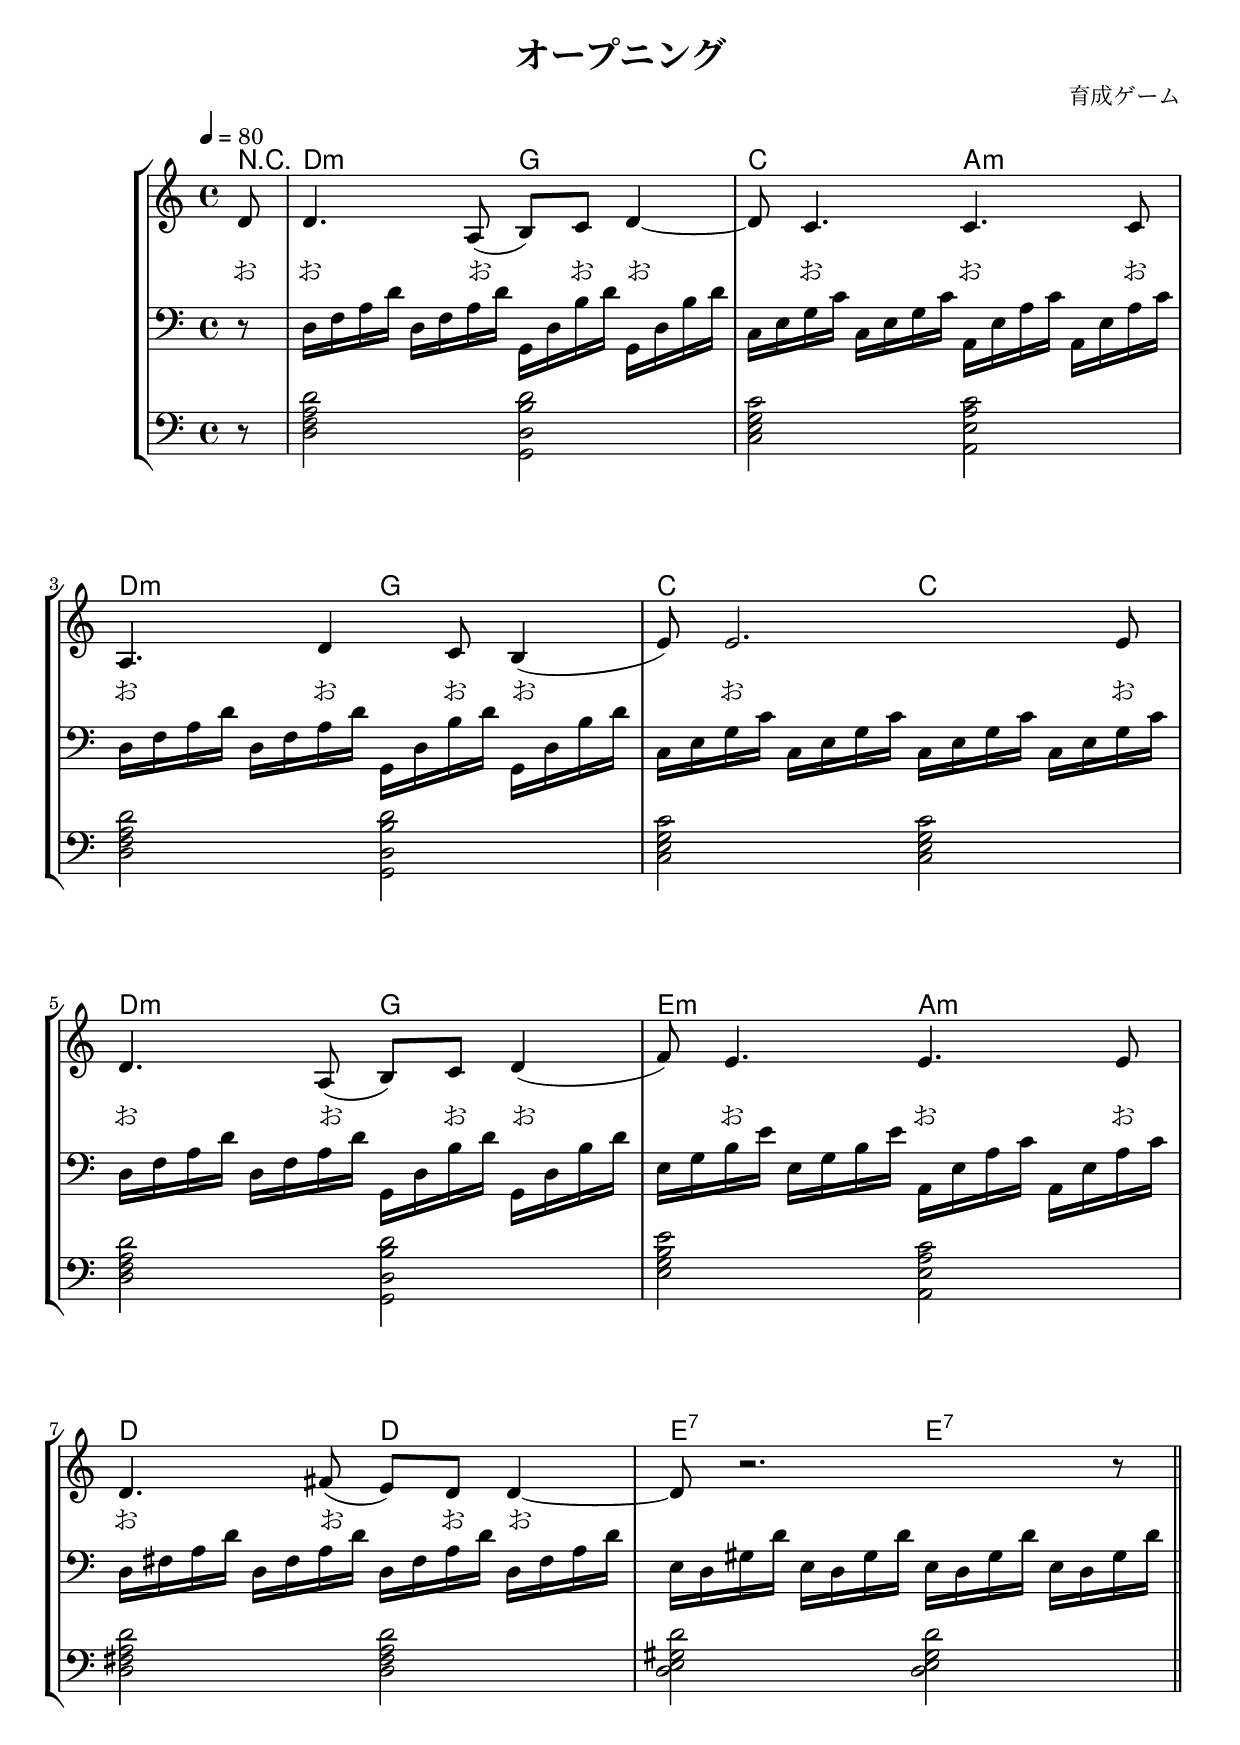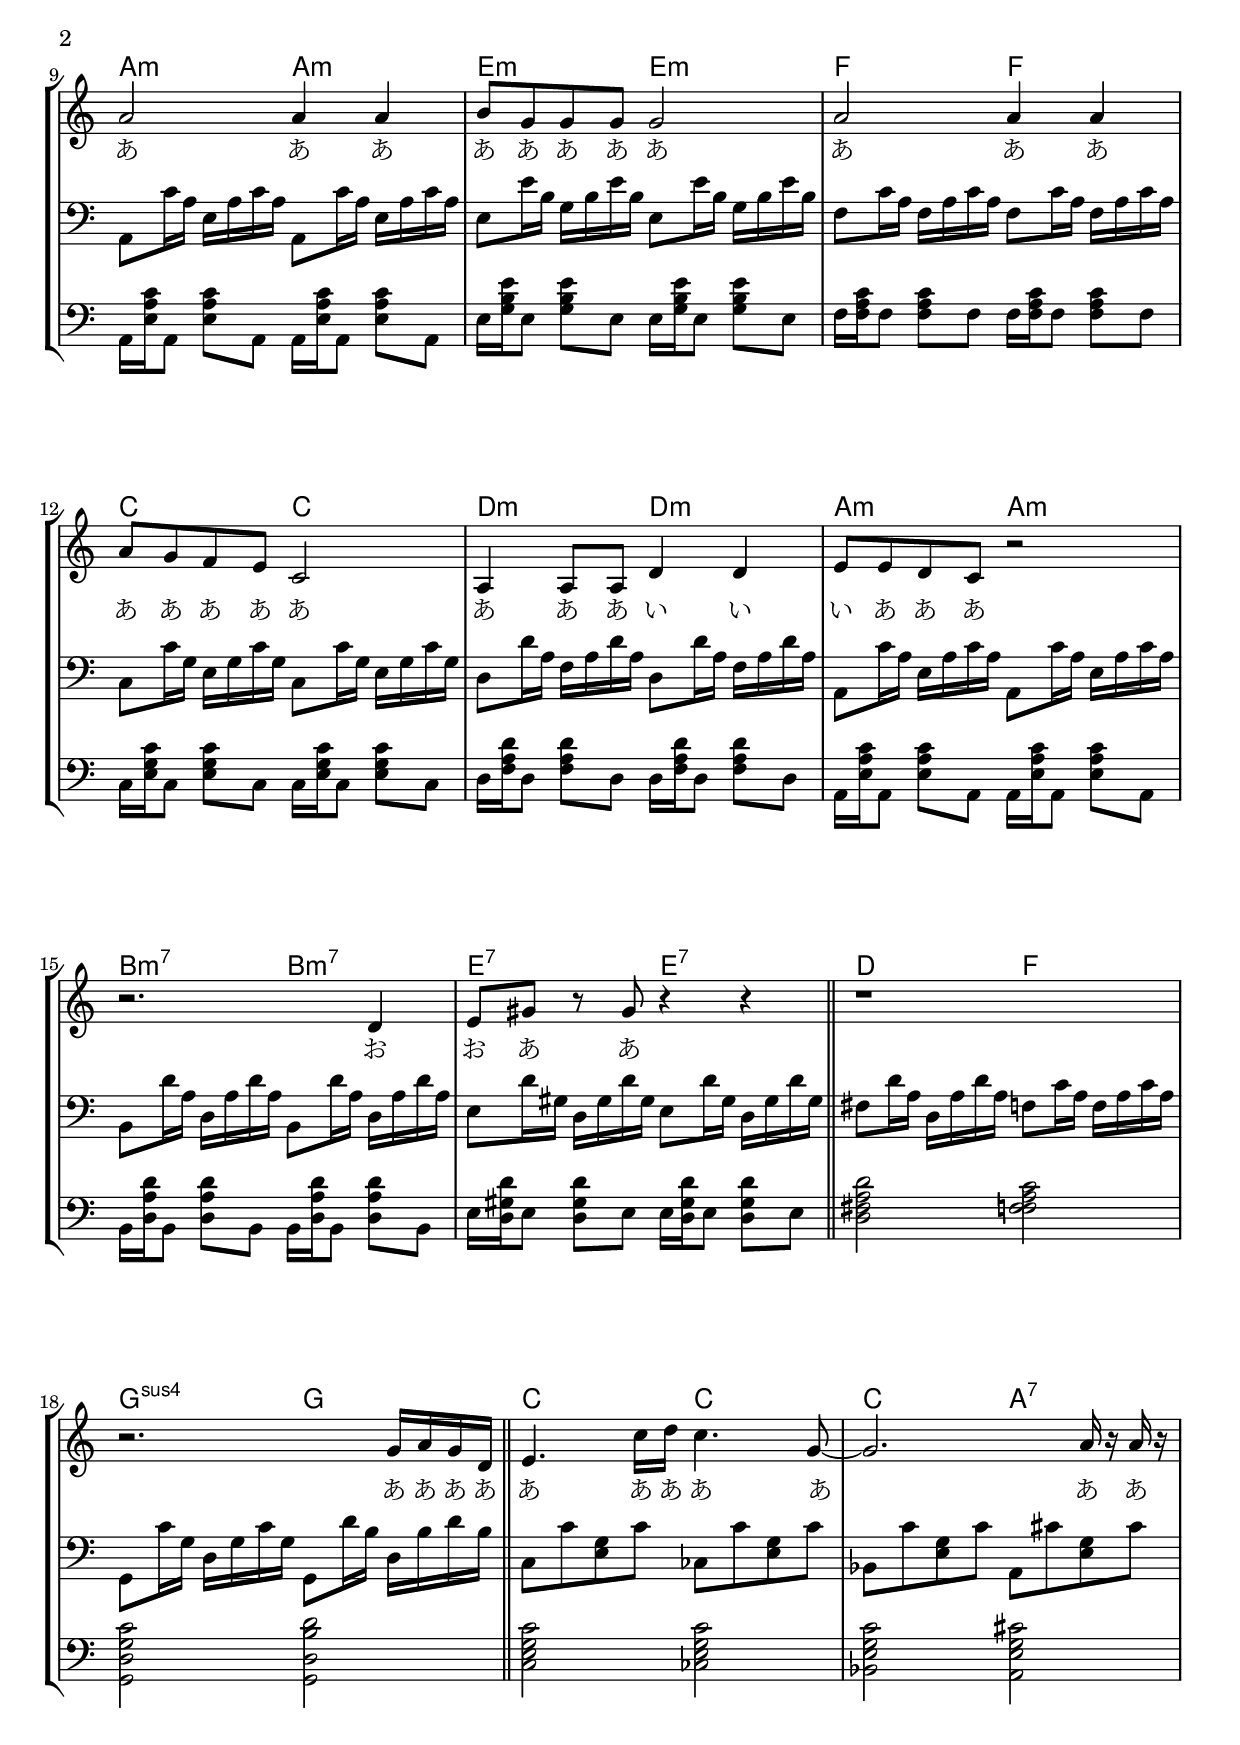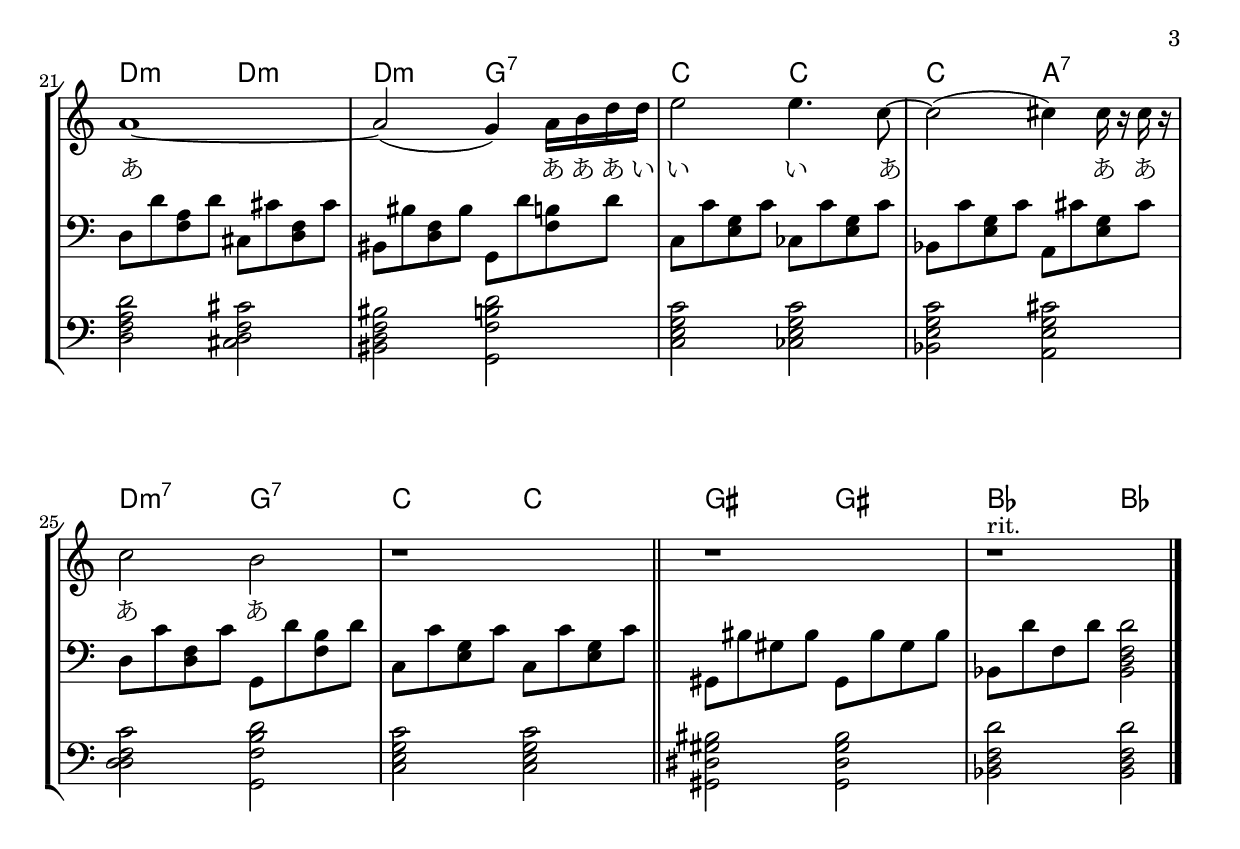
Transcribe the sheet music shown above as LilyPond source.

\version "2.12.1"

\header {
	title = \markup {オープニング}
	composer = \markup \center-column {育成ゲーム}
}

harmony = \chordmode {
		r8d2:m g c a:m d:m g c c d:m g e:m a:m d d e:7 e:7 

	a:m a:m e:m e:m f f c c d:m d:m a:m a:m b:min7 b:min7 e:7 e:7 

	d f g:sus4 g 

	c c c a:7 d:m d:m d:m g:7 c c c a:7 d:min7 g:7 c c 

	gis gis bes bes 
}

melody = {
	\set Staff.midiInstrument = #"Koto"
	\partial 8*1
		\key c \major
	\tempo 4 = 80
d'8 
	d'4.  a8  (b8)  c'8  d'4~ 
	d'8  c'4.  c'4.  c'8 
	a4.  d'4  c'8  b4 
	(e'8)  e'2.  e'8 
	d'4.  a8  (b8)  c'8  d'4 
	(f'8)  e'4.  e'4.  e'8 
	d'4.  fis'8  (e'8)  d'8  d'4~ 
	d'8  r2.  	r8 	\set Staff.midiInstrument = #"Koto"
	 a'2  a'4  a'4 
	b'8  g'8  g'8  g'8  g'2 
	a'2  a'4  a'4 
	a'8  g'8  f'8  e'8  c'2 
	a4  a8  a8  d'4  d'4 
	e'8  e'8  d'8  c'8  r2 
	r2.  d'4 
	e'8  gis'8  r8  gis'8  r4  	r4 	r1 | r2. 
	\set Staff.midiInstrument = #"Bagpipe"
	g'16  a'16  g'16  d'16 
	e'4.  c''16  d''16  c''4.  g'8~ 
	g'2.  a'16  r16  a'16  r16 
	a'1~ 
	a'2  (g'4)  a'16  b'16  d''16  d''16 
	e''2  e''4.  c''8~ 
	c''2  (cis''4)  cis''16  r16  cis''16  r16 
	c''2  b'2
	r1 	r1 | r1^"rit." \bar "|."
}

words = \lyricmode {
	お  お  お  お  お  お  お  お  お  お  お  お  お  お  お  お  お  お  お  お  お  お  お  お  お  
	あ  あ  あ  あ  あ  あ  あ  あ  あ  あ  あ  あ  あ  あ  あ  あ  あ  あ  あ  い  い  い  あ  あ  あ  お  お  あ  あ  
	
	あ  あ  あ  あ  あ  あ  あ  あ  あ  あ  あ  あ  あ  あ  あ  い  い  い  あ  あ  あ  あ  あ  
	
}

tempochange = {
	\tempo 4 = 80
	r1 | r1 | r1 | r1 | r1 | r1 | r1 | r1 \bar "||"
	\tempo 4 = 80
	r1 | r1 | r1 | r1 | r1 | r1 | r1 | r1 \bar "||"
	\tempo 4 = 80
	r1 | r1 \bar "||"
	\tempo 4 = 80
	r1 | r1 | r1 | r1 | r1 | r1 | r1 | r1 \bar "||"
	\tempo 4 = 80
	r1 | \tempo 4 = 60 r2 \tempo 4 = 53 r2 \bar "|."
}

mainacc = {
	\clef bass
	\set Staff.midiInstrument = #"Banjo"
	\key c \major
	\tempo 4 = 80
	\partial 8*1
	r8	d16 f a d' d f a d'
	g,16 d b d' g, d b d'
	c16 e g c' c e g c'
	a,16 e a c' a, e a c'
	d16 f a d' d f a d'
	g,16 d b d' g, d b d'
	c16 e g c' c e g c'
	c16 e g c' c e g c'
	d16 f a d' d f a d'
	g,16 d b d' g, d b d'
	e16 g b e' e g b e'
	a,16 e a c' a, e a c'
	d16 fis a d' d fis a d'
	d16 fis a d' d fis a d'
	e16 d gis d' e d gis d'
	e16 d gis d' e d gis d'
	\bar "||"

	\set Staff.midiInstrument = #"Banjo"
	a,8 c'16 a16   e16 a16 c'16 a16
	a,8 c'16 a16   e16 a16 c'16 a16
	e8 e'16 b16   g16 b16 e'16 b16
	e8 e'16 b16   g16 b16 e'16 b16
	f8 c'16 a16   f16 a16 c'16 a16
	f8 c'16 a16   f16 a16 c'16 a16
	c8 c'16 g16   e16 g16 c'16 g16
	c8 c'16 g16   e16 g16 c'16 g16
	d8 d'16 a16   f16 a16 d'16 a16
	d8 d'16 a16   f16 a16 d'16 a16
	a,8 c'16 a16   e16 a16 c'16 a16
	a,8 c'16 a16   e16 a16 c'16 a16
	b,8 d'16 a16   d16 a16 d'16 a16
	b,8 d'16 a16   d16 a16 d'16 a16
	e8 d'16 gis16   d16 gis16 d'16 gis16
	e8 d'16 gis16   d16 gis16 d'16 gis16
	\bar "||"

	\set Staff.midiInstrument = #"Banjo"
	fis8 d'16 a16   d16 a16 d'16 a16
	f8 c'16 a16   f16 a16 c'16 a16
	g,8 c'16 g16   d16 g16 c'16 g16
	g,8 d'16 b16   d16 b16 d'16 b16
	\bar "||"

	\set Staff.midiInstrument = #"Banjo"
	c8 c' <e g> c'
	ces8 c' <e g> c'
	bes,8 c' <e g> c'
	a,8 cis' <e g> cis'
	d8 d' <f a> d'
	cis8 cis' <d f> cis'
	bis,8 bis <d f> bis
	g,8 d' <f b> d'
	c8 c' <e g> c'
	ces8 c' <e g> c'
	bes,8 c' <e g> c'
	a,8 cis' <e g> cis'
	d8 c' <d f> c'
	g,8 d' <f b> d'
	c8 c' <e g> c'
	c8 c' <e g> c'
	\bar "||"

	\set Staff.midiInstrument = #"Banjo"
	gis,8 bis gis bis
	gis,8 bis gis bis
	bes,8 d' f d'
	<bes, d f d'>2
	\bar "|."
}

subacc = {
	\clef bass
	\set Staff.midiInstrument = #"Shamisen"
	\key c \major
	\tempo 4 = 80
	\partial 8*1
	r8	<d f a d'>2
	<g, d b d'>2
	<c e g c'>2
	<a, e a c'>2
	<d f a d'>2
	<g, d b d'>2
	<c e g c'>2
	<c e g c'>2
	<d f a d'>2
	<g, d b d'>2
	<e g b e'>2
	<a, e a c'>2
	<d fis a d'>2
	<d fis a d'>2
	<e d gis d'>2
	<e d gis d'>2
	\bar "||"

	\set Staff.midiInstrument = #"Shamisen"
	a,16 <e a c'>16 a,8 <e a c'>8 a,8
	a,16 <e a c'>16 a,8 <e a c'>8 a,8
	e16 <g b e'>16 e8 <g b e'>8 e8
	e16 <g b e'>16 e8 <g b e'>8 e8
	f16 <f a c'>16 f8 <f a c'>8 f8
	f16 <f a c'>16 f8 <f a c'>8 f8
	c16 <e g c'>16 c8 <e g c'>8 c8
	c16 <e g c'>16 c8 <e g c'>8 c8
	d16 <f a d'>16 d8 <f a d'>8 d8
	d16 <f a d'>16 d8 <f a d'>8 d8
	a,16 <e a c'>16 a,8 <e a c'>8 a,8
	a,16 <e a c'>16 a,8 <e a c'>8 a,8
	b,16 <d a d'>16 b,8 <d a d'>8 b,8
	b,16 <d a d'>16 b,8 <d a d'>8 b,8
	e16 <d gis d'>16 e8 <d gis d'>8 e8
	e16 <d gis d'>16 e8 <d gis d'>8 e8
	\bar "||"

	\set Staff.midiInstrument = #"Shamisen"
	<fis d a d'>2
	<f f a c'>2
	<g, d g c'>2
	<g, d b d'>2
	\bar "||"

	\set Staff.midiInstrument = #"Shamisen"
	<c e g c'>2
	<ces e g c'>2
	<bes, e g c'>2
	<a, e g cis'>2
	<d f a d'>2
	<cis d f cis'>2
	<bis, d f bis>2
	<g, f b d'>2
	<c e g c'>2
	<ces e g c'>2
	<bes, e g c'>2
	<a, e g cis'>2
	<d d f c'>2
	<g, f b d'>2
	<c e g c'>2
	<c e g c'>2
	\bar "||"

	\set Staff.midiInstrument = #"Shamisen"
	<gis, dis gis bis>2
	<gis, dis gis bis>2
	<bes, d f d'>2
	<bes, d f d'>2
	\bar "|."
}

percA = {
	\drummode {
	\partial 8*1
	r8	r1 |r1 |r1 |r1 |r1 |r1 |r1 |r1 \bar "||"
	r1 |r1 |r1 |r1 |r1 |r1 |r1 |r1 \bar "||"
	r1 |r1 \bar "||"
	r1 |r1 |r1 |r1 |r1 |r1 |r1 |r1 \bar "||"
	r1 |r1 \bar "|."
	}
}

percB = {
	\drummode {
	\partial 8*1
	r8	r1 |r1 |r1 |r1 |r1 |r1 |r1 |r1 \bar "||"
	r1 |r1 |r1 |r1 |r1 |r1 |r1 |r1 \bar "||"
	r1 |r1 \bar "||"
	r1 |r1 |r1 |r1 |r1 |r1 |r1 |r1 \bar "||"
	r1 |r1 \bar "|."
	}
}

percC = {
	\drummode {
	\partial 8*1
	r8	r1 |r1 |r1 |r1 |r1 |r1 |r1 |r1 \bar "||"
	r1 |r1 |r1 |r1 |r1 |r1 |r1 |r1 \bar "||"
	r1 |r1 \bar "||"
	r1 |r1 |r1 |r1 |r1 |r1 |r1 |r1 \bar "||"
	r1 |r1 \bar "|."
	}
}

percD = {
	\drummode {
	\partial 8*1
	r8	r1 |r1 |r1 |r1 |r1 |r1 |r1 |r1 \bar "||"
	r1 |r1 |r1 |r1 |r1 |r1 |r1 |r1 \bar "||"
	r1 |r1 \bar "||"
	r1 |r1 |r1 |r1 |r1 |r1 |r1 |r1 \bar "||"
	r1 |r1 \bar "|."
	}
}

percE = {
	\drummode {
	\partial 8*1
	r8	r1 |r1 |r1 |r1 |r1 |r1 |r1 |r1 \bar "||"
	r1 |r1 |r1 |r1 |r1 |r1 |r1 |r1 \bar "||"
	r1 |r1 \bar "||"
	r1 |r1 |r1 |r1 |r1 |r1 |r1 |r1 \bar "||"
	r1 |r1 \bar "|."
	}
}

\score {
	<<
		\new StaffGroup <<
			\new ChordNames {\harmony}
			\new Voice = "melody" {\melody}
			\new Lyrics \lyricsto "melody" \words
			\new Staff = "mainacc" {\mainacc}
			\new Staff = "subacc" {\subacc}
		>>
	>>
	\layout { }
}
